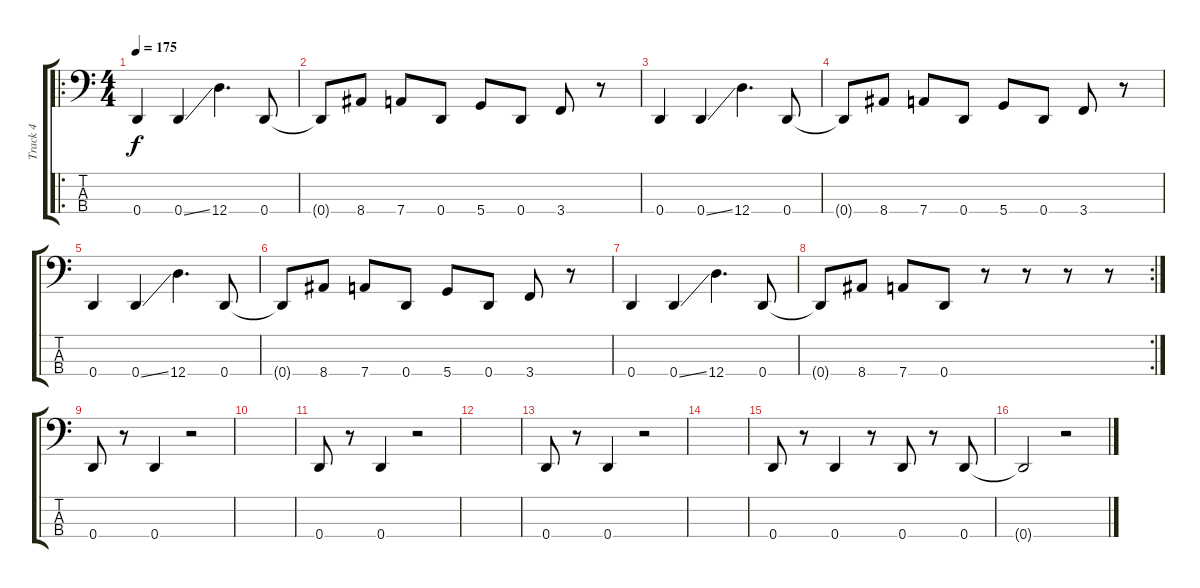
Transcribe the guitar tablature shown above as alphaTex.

\track ("Track 4" "Track 4") {mute instrument electricbassfinger}
\staff {score tabs}
\tuning (G2 D2 A1 D1) {hide}
\ro
\ts (4 4)
\tempo 175
\clef f4
\ks c
0.4.4{dy f} 0.4{ss}.4 12.4.4{d} 0.4.8 |
0.4{t}.8 8.4.8 7.4.8 0.4.8 5.4.8 0.4.8 3.4.8 r.8 |
0.4.4 0.4{ss}.4 12.4.4{d} 0.4.8 |
0.4{t}.8 8.4.8 7.4.8 0.4.8 5.4.8 0.4.8 3.4.8 r.8 |
0.4.4 0.4{ss}.4 12.4.4{d} 0.4.8 |
0.4{t}.8 8.4.8 7.4.8 0.4.8 5.4.8 0.4.8 3.4.8 r.8 |
0.4.4 0.4{ss}.4 12.4.4{d} 0.4.8 |
\rc 2
0.4{t}.8 8.4.8 7.4.8 0.4.8 r.8 r.8 r.8 r.8 |
0.4.8 r.8 0.4.4 r.2 |
|
0.4.8 r.8 0.4.4 r.2 |
|
0.4.8 r.8 0.4.4 r.2 |
|
0.4.8 r.8 0.4.4 r.8 0.4.8 r.8 0.4.8 |
0.4{t}.2 r.2
